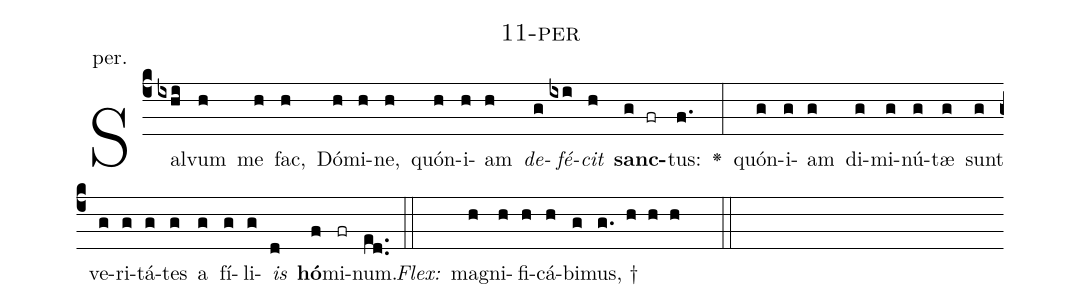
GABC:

name: 11-per;
annotation: per.;
%%
(c4)Sal(ixhi)vum(h) me(h) fac,(h) Dó(h)mi(h)ne,(h) quón(h)i(h)am(h) <i>de</i>(g)<i>fé</i>(ixi)<i>cit</i>(h) <b>sanc</b>(g fr)tus:(f.) <v>\greheightstar</v>(:) quón(g)i(g)am(g) di(g)mi(g)nú(g)tæ(g) sunt(g) ve(g)ri(g)tá(g)tes(g) a(g) fí(g)li(g)<i>is</i>(d) <b>hó</b>(f)mi(fr)num.(ed..) (::)
<i>Flex:</i>()  ma(h)gni(h)fi(h)cá(h)bi(g)mus, †(g. h h h  ::)

%E(g) u(g) o(g) u(d) a(f) e.(ed..) (::)
